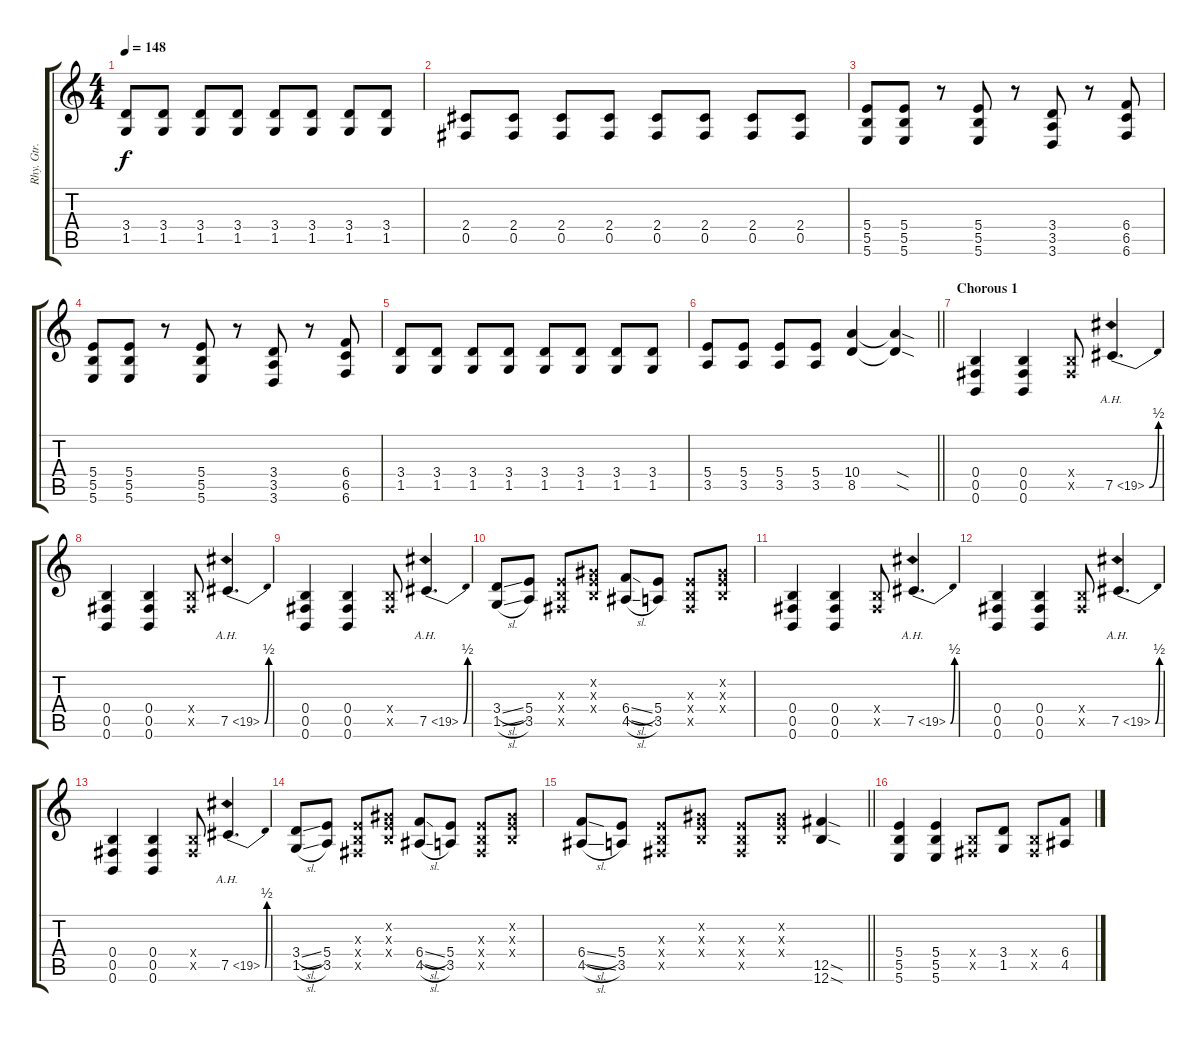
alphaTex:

\track ("Rhy. Gtr. 2" "Rhy. Gtr. ") {instrument distortionguitar}
\staff {score tabs}
\tuning (Db4 Ab3 E3 B2 Gb2 B1) {hide}
\ts (4 4)
\section ("" "")
\tempo 148
\clef g2
\ks c
(3.4 1.5).8{dy f} (3.4 1.5).8 (3.4 1.5).8 (3.4 1.5).8 (3.4 1.5).8 (3.4 1.5).8 (3.4 1.5).8 (3.4 1.5).8 |
(2.4 0.5).8 (2.4 0.5).8 (2.4 0.5).8 (2.4 0.5).8 (2.4 0.5).8 (2.4 0.5).8 (2.4 0.5).8 (2.4 0.5).8 |
(5.4 5.5 5.6).8 (5.4 5.5 5.6).8 r.8 (5.4 5.5 5.6).8 r.8 (3.4 3.5 3.6).8 r.8 (6.4 6.5 6.6).8 |
(5.4 5.5 5.6).8 (5.4 5.5 5.6).8 r.8 (5.4 5.5 5.6).8 r.8 (3.4 3.5 3.6).8 r.8 (6.4 6.5 6.6).8 |
(3.4 1.5).8 (3.4 1.5).8 (3.4 1.5).8 (3.4 1.5).8 (3.4 1.5).8 (3.4 1.5).8 (3.4 1.5).8 (3.4 1.5).8 |
\barLineRight lightlight
(5.4 3.5).8 (5.4 3.5).8 (5.4 3.5).8 (5.4 3.5).8 (10.4 8.5).4 (10.4{sod t} 8.5{sod t}).4 |
\section ("" "Chorous 1")
(0.4 0.5 0.6).4 (0.4 0.5 0.6).4 (0.4{x} 0.5{x}).8 7.5{be (bend 0 0 60 2) ah 12}.4{d} |
(0.4 0.5 0.6).4 (0.4 0.5 0.6).4 (0.4{x} 0.5{x}).8 7.5{be (bend 0 0 60 2) ah 12}.4{d} |
(0.4 0.5 0.6).4 (0.4 0.5 0.6).4 (0.4{x} 0.5{x}).8 7.5{be (bend 0 0 60 2) ah 12}.4{d} |
(3.4{sl} 1.5{sl}).8 (5.4 3.5).8 (0.3{x} 0.4{x} 0.5{x}).8 (0.2{x} 0.3{x} 0.4{x}).8 (6.4{sl} 4.5{sl}).8 (5.4 3.5).8 (0.3{x} 0.4{x} 0.5{x}).8 (0.2{x} 0.3{x} 0.4{x}).8 |
(0.4 0.5 0.6).4 (0.4 0.5 0.6).4 (0.4{x} 0.5{x}).8 7.5{be (bend 0 0 60 2) ah 12}.4{d} |
(0.4 0.5 0.6).4 (0.4 0.5 0.6).4 (0.4{x} 0.5{x}).8 7.5{be (bend 0 0 60 2) ah 12}.4{d} |
(0.4 0.5 0.6).4 (0.4 0.5 0.6).4 (0.4{x} 0.5{x}).8 7.5{be (bend 0 0 60 2) ah 12}.4{d} |
(3.4{sl} 1.5{sl}).8 (5.4 3.5).8 (0.3{x} 0.4{x} 0.5{x}).8 (0.2{x} 0.3{x} 0.4{x}).8 (6.4{sl} 4.5{sl}).8 (5.4 3.5).8 (0.3{x} 0.4{x} 0.5{x}).8 (0.2{x} 0.3{x} 0.4{x}).8 |
\barLineRight lightlight
(6.4{sl} 4.5{sl}).8 (5.4 3.5).8 (0.3{x} 0.4{x} 0.5{x}).8 (0.2{x} 0.3{x} 0.4{x}).8 (0.3{x} 0.4{x} 0.5{x}).8 (0.2{x} 0.3{x} 0.4{x}).8 (12.5{sod} 12.6{sod}).4 |
\section ("" "")
(5.4 5.5 5.6).4 (5.4 5.5 5.6).4 (0.4{x} 0.5{x}).8 (3.4 1.5).8 (0.4{x} 0.5{x}).8 (6.4 4.5).8
